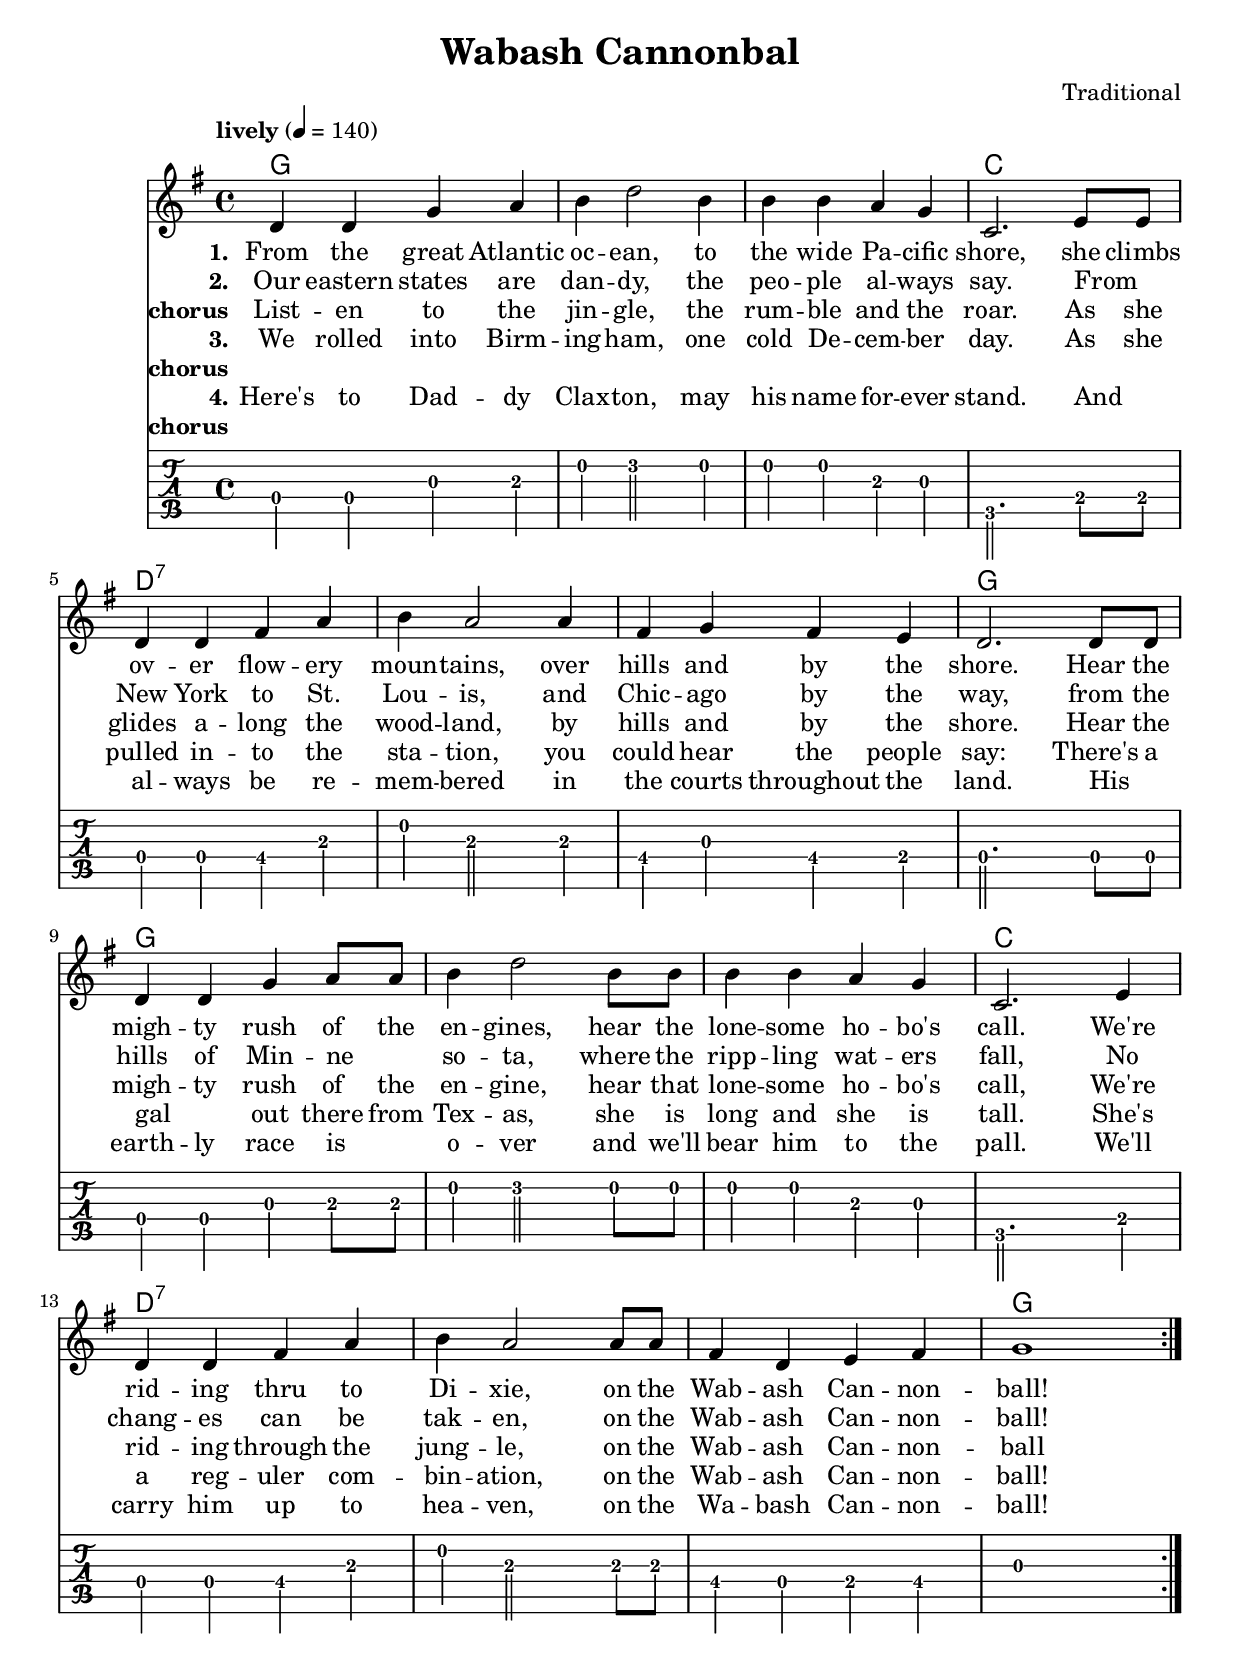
\header {
  title = "Wabash Cannonbal"
  composer = "Traditional"
}

chordsI = \chordmode{
  g1 g g c \break
  }
chordsII = \chordmode{
  d1:7 d1:7 d1:7 g \break
  }

harmonies = \chordmode {
  \chordsI 
  \chordsII 
  \chordsI 
  \chordsII 
}
notesI =  {
  d4 d g a
  b d2  b4
  b b a g
  c,2. e8 e
}
notesImidi =  {
  d4 d g a
  b d'2  b4
  b b a g
  c2. e8 e
}

notesII = {
  d4 d fis a
  b a2 a4
  fis g fis e
  d2. d8 d
}
notesIII = {
  d4 d g a8 a
  b4 d2 b8 b
  b4 b a g 
  c,2. e4
}
notesIIImidi = {
  d4 d g a8 a
  b4 d'2 b8 b
  b4 b a g 
  c2. e4
}
notesIV = {
  d4 d fis a
  b a2 a8 a
  fis4 d e fis 
  g1 
}
allNotes = {
  \notesI
  \notesII
  \notesIII
  \notesIV
}
allNotesMidi = {
  \notesImidi
  \notesII
  \notesIIImidi
  \notesIV
}
melody = 
  \relative c'
  \repeat volta 6{
  \override Score.MetronomeMark.padding = #3
  \tempo "lively" 4 = 140
  \key g \major
  \allNotes
  }

verseI = \lyricmode{
  \set stanza = "1."
    From the great  Atlantic oc -- ean, to the wide Pa -- cific shore,
    she climbs ov -- er flow -- ery moun -- tains, over hills and by the shore.
    Hear the  migh -- ty rush of the en -- gines, hear the lone -- some ho -- bo's call.
    We're rid -- ing thru to Di -- xie, on the Wab -- ash Can -- non -- ball!
}

verseII = \lyricmode{
  \set stanza = "2."
  Our eastern states are dan -- dy, the peo -- ple al -- ways say.
  From _ New York to St. Lou -- is, and Chic -- ago by the way,
  from the hills of Min -- ne _ so -- ta, where the ripp -- ling wat -- ers fall,  
  No chang -- es can be tak -- en, on the Wab -- ash Can -- non -- ball!
}
chorus = \lyricmode{
  \set stanza = "chorus"
  List -- en to the jin -- gle, the rum -- ble and the roar.
  As she glides a -- long the wood -- land, by hills and by the shore.
  Hear the migh -- ty rush of the en -- gine, hear that lone -- some ho -- bo's call,
  We're rid -- ing through the jung -- le, on the Wab -- ash Can -- non -- ball
}
verseIII = \lyricmode{
  \set stanza = "3."
  We rolled into Birm -- ing -- ham, one cold De -- cem -- ber day.
  As she pulled in -- to the sta -- tion, you could hear the people say:
  There's a gal _ out there from Tex -- as, she is long and she is tall.
  She's a reg -- uler com -- bin -- ation, on the Wab -- ash Can -- non -- ball!
}
chorusNo = \lyricmode{
  \set stanza = "chorus"
  _
}
verseIV = \lyricmode{
  \set stanza = "4."
  Here's to Dad -- dy Clax -- ton, may his name for -- ever stand.
  And _ al -- ways be re -- mem -- bered in the courts throughout the land.
  His _ earth -- ly race is _ o -- ver and we'll bear him to the pall.
  We'll carry him up to hea -- ven, on the Wa -- bash Can -- non -- ball!
}

\score {
   <<   
   \new ChordNames {
     \set chordChanges = ##t
     \harmonies 
      }
   \new Staff {
    \melody
    }
   \addlyrics{ \verseI }
   \addlyrics{ \verseII }
   \addlyrics{ \chorus }
   \addlyrics{ \verseIII }
   \addlyrics{ \chorusNo }
   \addlyrics{ \verseIV }
   \addlyrics{ \chorusNo }
    \new TabStaff  \relative {
      %\override Staff.TimeSignature #'style = #'()
      \tabFullNotation
      \stemDown
      \set TabStaff.restrainOpenStrings = ##t
      %\override Beam #'damping = #+inf.0
      \relative
      \allNotes   
    }

  >>
  \layout {}
}

\score {  
  <<
    \new Staff { 
    %\relative c
      \set Staff.midiInstrument = #"electric guitar (jazz)"
      %\set Staff.midiInstrument = #"electric guitar (clean)"
      %\set Staff.midiInstrument = #"electric guitar (muted)"
      %\set Staff.midiInstrument = #"overdriven guitar"
      %\set Staff.midiInstrument = #"distorted guitar"
      %\set Staff.midiInstrument = #"acoustic guitar (steel)"
      \unfoldRepeats { 
      \repeat volta 7{
        \tempo "lively" 4 = 140
        \allNotesMidi
        }
      }
    }
  >>
  %\layout{}
  \midi {
    %\context {
     % \Score tempoWholesPerMinute = #(ly:make-moment 260 4)
    %}
  }
}
